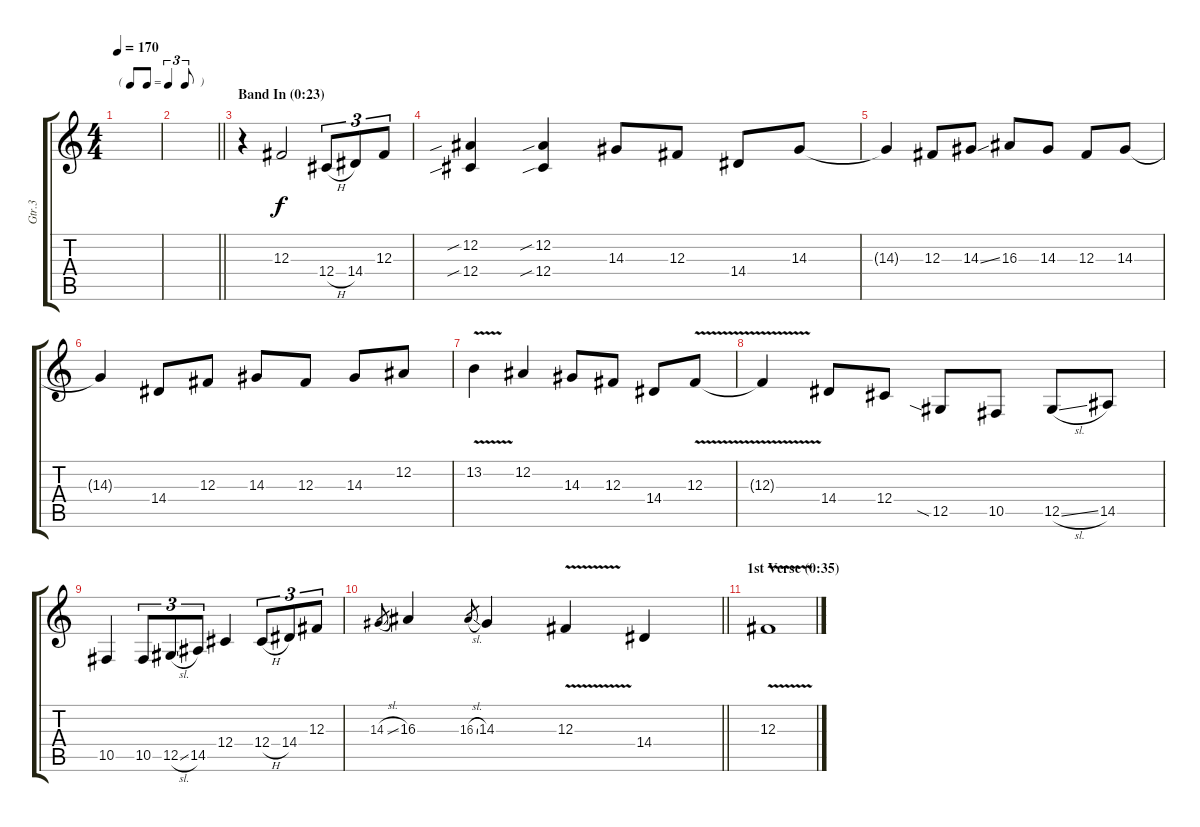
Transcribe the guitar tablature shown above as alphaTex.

\track ("Gtr.3" "Gtr.3") {instrument violin}
\staff {score tabs}
\tuning (Eb4 Bb3 Gb3 Db3 Ab2 Eb2) {hide}
\ts (4 4)
\tf triplet8th
\tempo 170
\clef g2
\ks c
|
\barLineRight lightlight
|
\section ("" "Band In (0:23)")
r.4 12.3.2 12.4{h}.8{tu (3 2)} 14.4.8{tu (3 2)} 12.3.8{tu (3 2)} |
(12.2{sib} 12.4{sib}).4 (12.2{sib} 12.4{sib}).4 14.3.8 12.3.8 14.4.8 14.3.8 |
14.3{t}.4 12.3.8 14.3{ss}.8 16.3.8 14.3.8 12.3.8 14.3.8 |
14.3{t}.4 14.4.8 12.3.8 14.3.8 12.3.8 14.3.8 12.2.8 |
13.2{v}.4 12.2.4 14.3.8 12.3.8 14.4.8 12.3{v}.8 |
12.3{t}.4 14.4.8 12.4.8 12.5{sia}.8 10.5.8 12.5{sl}.8 14.5.8 |
10.5.4 10.5.8{tu (3 2)} 12.5{sl}.8{tu (3 2)} 14.5.8{tu (3 2)} 12.4.4 12.4{h}.8{tu (3 2)} 14.4.8{tu (3 2)} 12.3.8{tu (3 2)} |
\barLineRight lightlight
14.3{sl}.8{gr} 16.3.4 16.3{sl}.8{gr} 14.3.4 12.3{v}.4 14.4.4 |
\section ("" "1st Verse (0:35)")
12.3{v}.1
